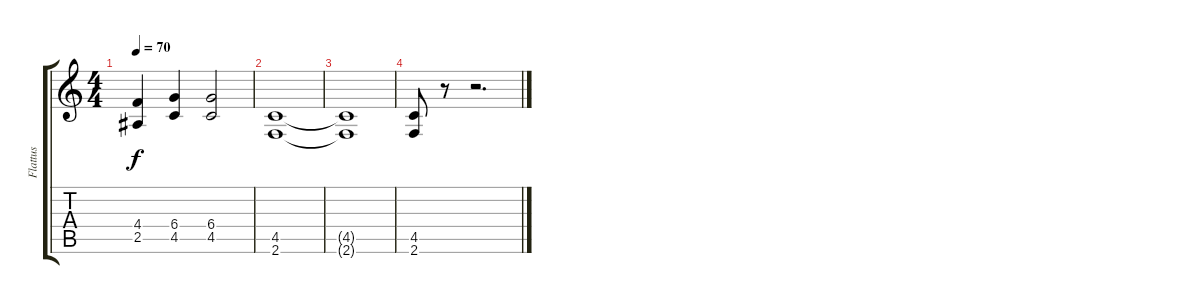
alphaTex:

\track ("Flattus" "Flattus") {instrument overdrivenguitar}
\staff {score tabs}
\tuning (Eb4 Bb3 Gb3 Db3 Ab2 Eb2) {hide}
\ts (4 4)
\tempo 70
\clef g2
\ks c
(4.4 2.5).4{dy f} (6.4 4.5).4 (6.4 4.5).2 |
(4.5 2.6).1 |
(4.5{t} 2.6{t}).1 |
(4.5 2.6).8 r.8 r.2{d}
